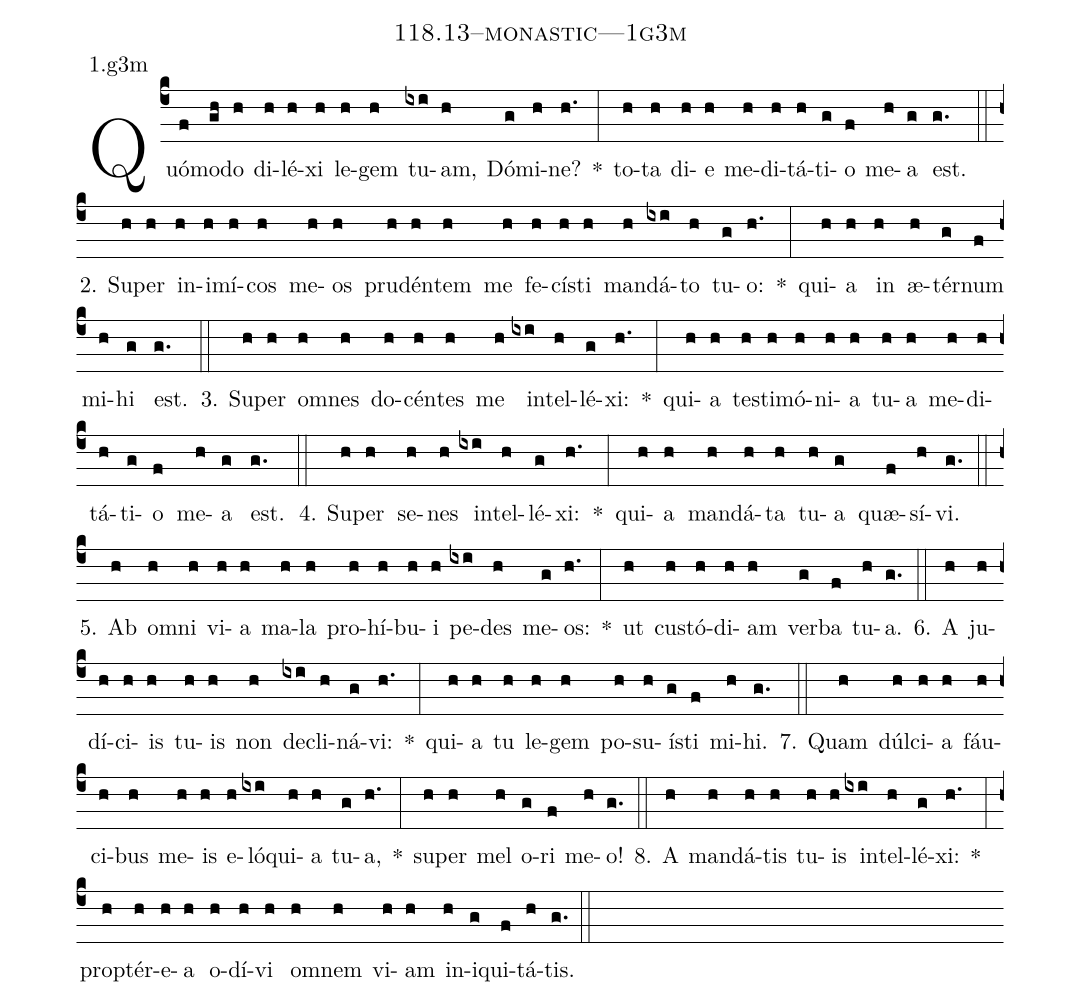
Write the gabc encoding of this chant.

name: 118.13--monastic---1g3m;
annotation: 1.g3m;
%%
(c4)Quó(f)mo(gh)do(h) di(h)lé(h)xi(h) le(h)gem(h) tu(ixi)am,(h) Dó(g)mi(h)ne?(h.) *(:) to(h)ta(h) di(h)e(h) me(h)di(h)tá(h)ti(g)o(f) me(h)a(g) est.(g.) (::)
2. Su(h)per(h) in(h)i(h)mí(h)cos(h) me(h)os(h) pru(h)dén(h)tem(h) me(h) fe(h)cís(h)ti(h) man(h)dá(ixi)to(h) tu(g)o:(h.) *(:) qui(h)a(h) in(h) æ(h)tér(g)num(f) mi(h)hi(g) est.(g.) (::)
3. Su(h)per(h) om(h)nes(h) do(h)cén(h)tes(h) me(h) in(ixi)tel(h)lé(g)xi:(h.) *(:) qui(h)a(h) tes(h)ti(h)mó(h)ni(h)a(h) tu(h)a(h) me(h)di(h)tá(h)ti(g)o(f) me(h)a(g) est.(g.) (::)
4. Su(h)per(h) se(h)nes(h) in(ixi)tel(h)lé(g)xi:(h.) *(:) qui(h)a(h) man(h)dá(h)ta(h) tu(h)a(g) quæ(f)sí(h)vi.(g.) (::)
5. Ab(h) om(h)ni(h) vi(h)a(h) ma(h)la(h) pro(h)hí(h)bu(h)i(h) pe(ixi)des(h) me(g)os:(h.) *(:) ut(h) cus(h)tó(h)di(h)am(h) ver(g)ba(f) tu(h)a.(g.) (::)
6. A(h) ju(h)dí(h)ci(h)is(h) tu(h)is(h) non(h) de(ixi)cli(h)ná(g)vi:(h.) *(:) qui(h)a(h) tu(h) le(h)gem(h) po(h)su(h)ís(g)ti(f) mi(h)hi.(g.) (::)
7. Quam(h) dúl(h)ci(h)a(h) fáu(h)ci(h)bus(h) me(h)is(h) e(h)ló(ixi)qui(h)a(h) tu(g)a,(h.) *(:) su(h)per(h) mel(h) o(g)ri(f) me(h)o!(g.) (::)
8. A(h) man(h)dá(h)tis(h) tu(h)is(h) in(ixi)tel(h)lé(g)xi:(h.) *(:) prop(h)tér(h)e(h)a(h) o(h)dí(h)vi(h) om(h)nem(h) vi(h)am(h) in(h)i(g)qui(f)tá(h)tis.(g.) (::)
